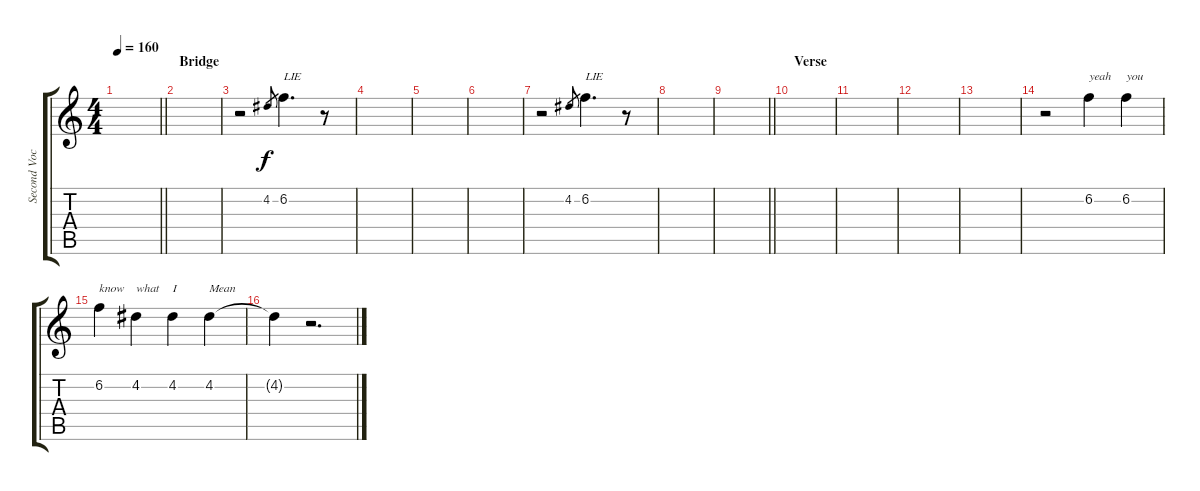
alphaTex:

\track ("Second Vocal" "Second Voc") {instrument contrabass}
\staff {score tabs}
\tuning (E4 B3 G3 D3 A2 E2) {hide}
\ts (4 4)
\tempo 160
\clef g2
\barLineRight lightlight
\ks c
|
\section ("" "Bridge")
|
r.2 4.2.8{gr} 6.2.4{d txt "LIE"} r.8 |
|
|
|
r.2 4.2.8{gr} 6.2.4{d txt "LIE"} r.8 |
|
\barLineRight lightlight
|
\section ("" "Verse")
|
|
|
|
r.2 6.2.4{txt "yeah"} 6.2.4{txt "you"} |
6.2.4{txt "know"} 4.2.4{txt "what"} 4.2.4{txt "I"} 4.2.4{txt "Mean"} |
4.2{t}.4 r.2{d}
